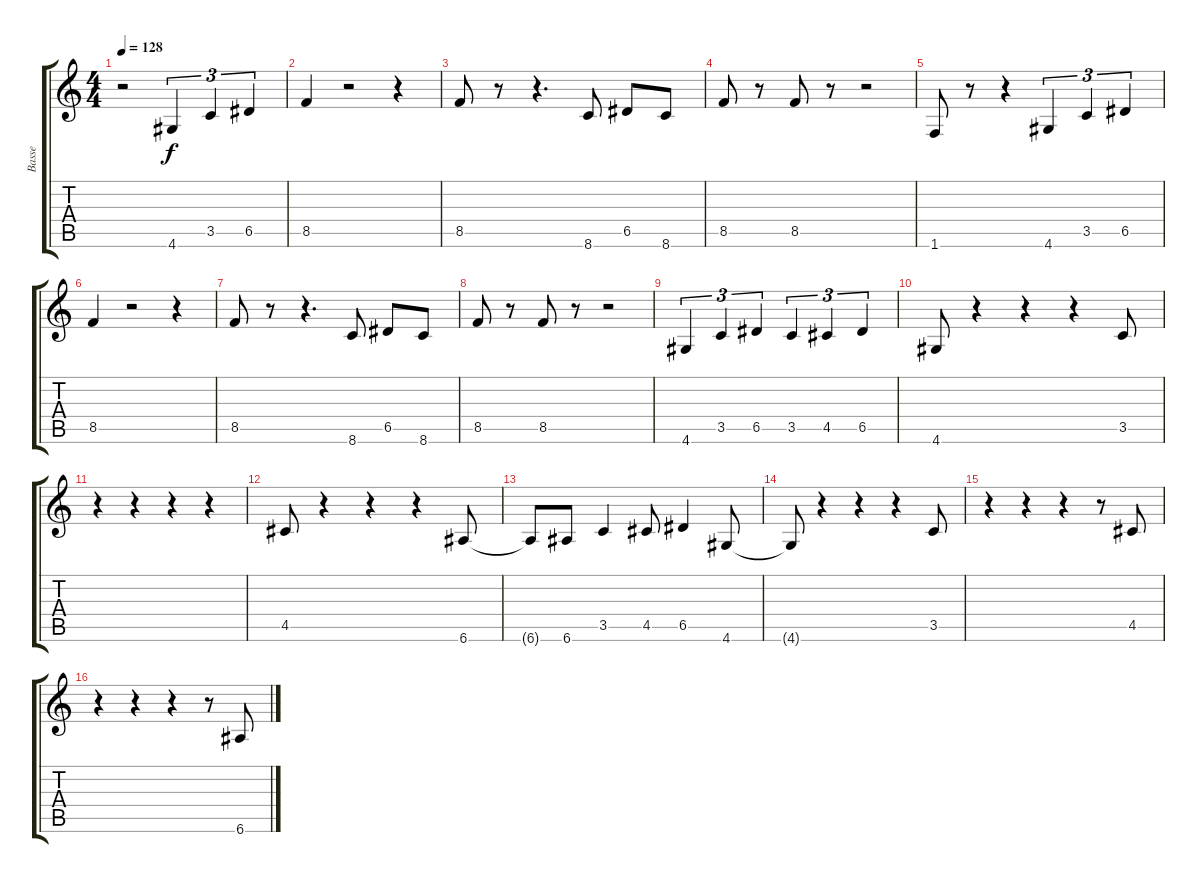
\track ("Basse" "Basse") {instrument electricbasspick}
\staff {score tabs}
\tuning (E4 B3 G3 D3 A2 E2) {hide}
\ts (4 4)
\tempo 128
\clef g2
\ks c
r.2{dy f instrument electricbasspick} 4.6.4{tu (3 2)} 3.5.4{tu (3 2)} 6.5.4{tu (3 2)} |
8.5.4 r.2 r.4 |
8.5.8 r.8 r.4{d} 8.6.8 6.5.8 8.6.8 |
8.5.8 r.8 8.5.8 r.8 r.2 |
1.6.8 r.8 r.4 4.6.4{tu (3 2)} 3.5.4{tu (3 2)} 6.5.4{tu (3 2)} |
8.5.4 r.2 r.4 |
8.5.8 r.8 r.4{d} 8.6.8 6.5.8 8.6.8 |
8.5.8 r.8 8.5.8 r.8 r.2 |
4.6.4{tu (3 2)} 3.5.4{tu (3 2)} 6.5.4{tu (3 2)} 3.5.4{tu (3 2)} 4.5.4{tu (3 2)} 6.5.4{tu (3 2)} |
4.6.8 r.4 r.4 r.4 3.5.8 |
r.4 r.4 r.4 r.4 |
4.5.8 r.4 r.4 r.4 6.6.8 |
6.6{t}.8 6.6.8 3.5.4 4.5.8 6.5.4 4.6.8 |
4.6{t}.8 r.4 r.4 r.4 3.5.8 |
r.4 r.4 r.4 r.8 4.5.8 |
r.4 r.4 r.4 r.8 6.6.8
